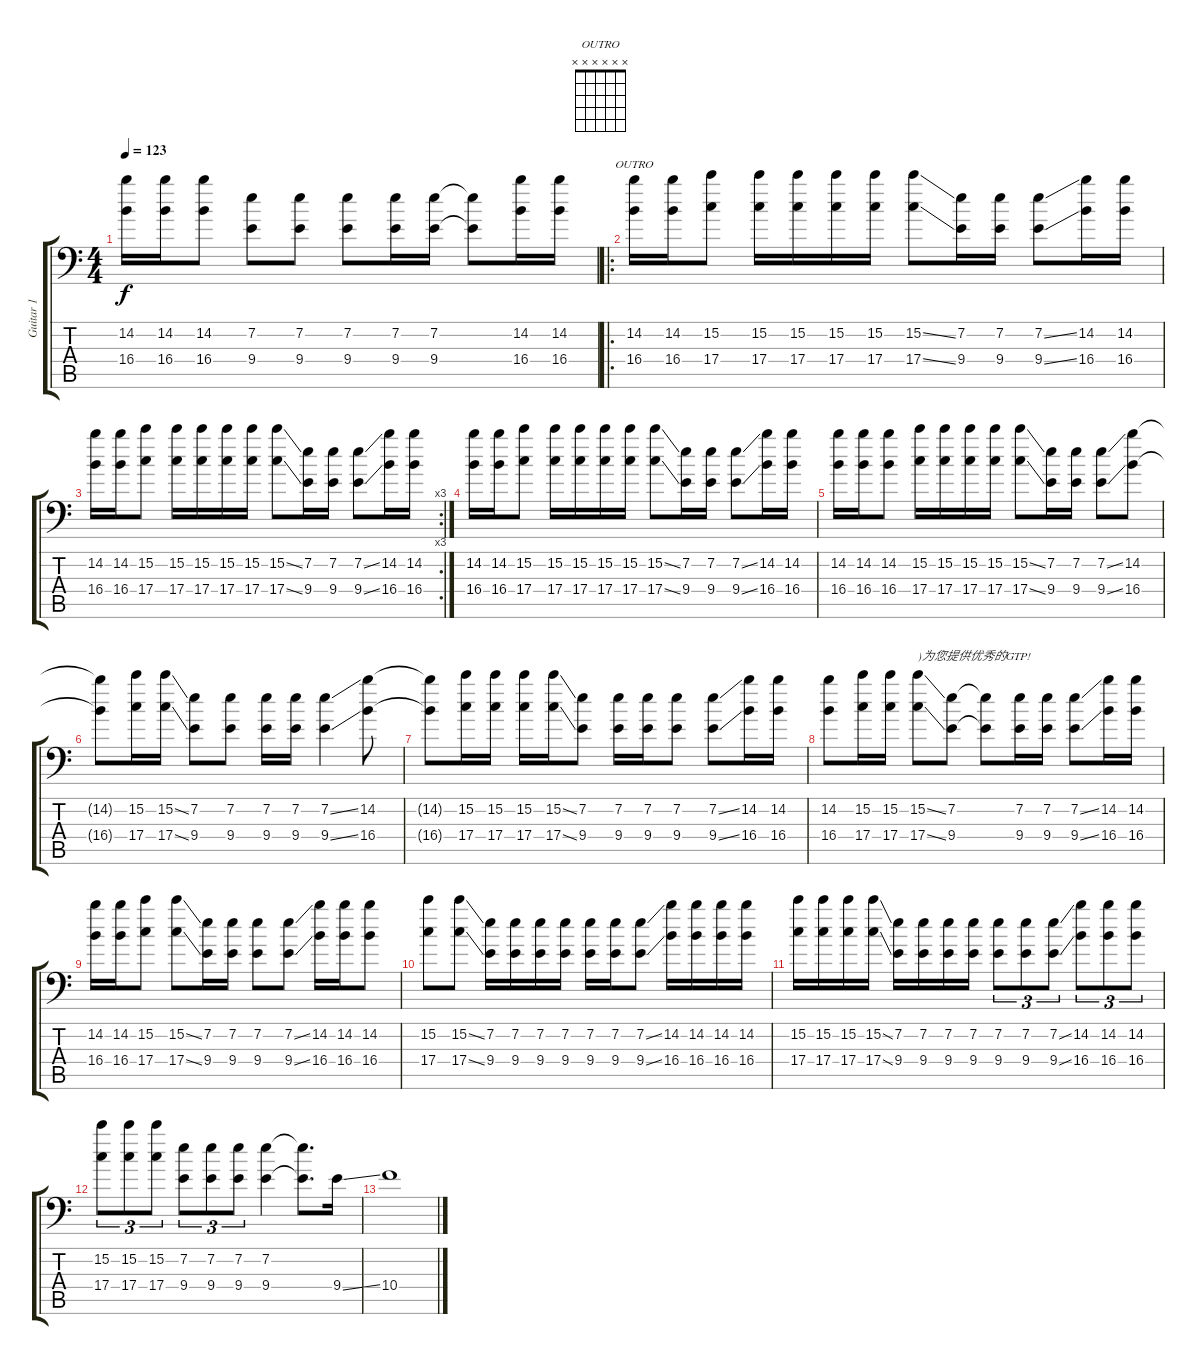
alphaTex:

\track ("Guitar 1" "Guitar 1") {instrument distortionguitar}
\staff {score tabs}
\tuning (D4 A3 F3 G2 D2 A1) {hide}
\chord ("OUTRO" x x x x x x)
\ts (4 4)
\tempo 123
\clef f4
\ks c
(14.2 16.4).16{dy f} (14.2 16.4).16 (14.2 16.4).8 (7.2 9.4).8 (7.2 9.4).8 (7.2 9.4).8 (7.2 9.4).16 (7.2 9.4).16 (7.2{t} 9.4{t}).8 (14.2 16.4).16 (14.2 16.4).16 |
\ro
(14.2 16.4).16{ch "OUTRO"} (14.2 16.4).16 (15.2 17.4).8 (15.2 17.4).16 (15.2 17.4).16 (15.2 17.4).16 (15.2 17.4).16 (15.2{ss} 17.4{ss}).8 (7.2 9.4).16 (7.2 9.4).16 (7.2{ss} 9.4{ss}).8 (14.2 16.4).16 (14.2 16.4).16 |
\rc 3
(14.2 16.4).16 (14.2 16.4).16 (15.2 17.4).8 (15.2 17.4).16 (15.2 17.4).16 (15.2 17.4).16 (15.2 17.4).16 (15.2{ss} 17.4{ss}).8 (7.2 9.4).16 (7.2 9.4).16 (7.2{ss} 9.4{ss}).8 (14.2 16.4).16 (14.2 16.4).16 |
(14.2 16.4).16 (14.2 16.4).16 (15.2 17.4).8 (15.2 17.4).16 (15.2 17.4).16 (15.2 17.4).16 (15.2 17.4).16 (15.2{ss} 17.4{ss}).8 (7.2 9.4).16 (7.2 9.4).16 (7.2{ss} 9.4{ss}).8 (14.2 16.4).16 (14.2 16.4).16 |
(14.2 16.4).16 (14.2 16.4).16 (14.2 16.4).8 (15.2 17.4).16 (15.2 17.4).16 (15.2 17.4).16 (15.2 17.4).16 (15.2{ss} 17.4{ss}).8 (7.2 9.4).16 (7.2 9.4).16 (7.2{ss} 9.4{ss}).8 (14.2 16.4).8 |
(14.2{t} 16.4{t}).8 (15.2 17.4).16 (15.2{ss} 17.4{ss}).16 (7.2 9.4).8 (7.2 9.4).8 (7.2 9.4).16 (7.2 9.4).16 (7.2{ss} 9.4{ss}).4 (14.2 16.4).8 |
(14.2{t} 16.4{t}).8 (15.2 17.4).16 (15.2 17.4).16 (15.2 17.4).16 (15.2{ss} 17.4{ss}).16 (7.2 9.4).8 (7.2 9.4).16 (7.2 9.4).16 (7.2 9.4).8 (7.2{ss} 9.4{ss}).8 (14.2 16.4).16 (14.2 16.4).16 |
(14.2 16.4).8 (15.2 17.4).16 (15.2 17.4).16 (15.2{ss} 17.4{ss}).8{txt ")为您提供优秀的GTP!"} (7.2 9.4).8 (7.2{t} 9.4{t}).8 (7.2 9.4).16 (7.2 9.4).16 (7.2{ss} 9.4{ss}).8 (14.2 16.4).16 (14.2 16.4).16 |
(14.2 16.4).16 (14.2 16.4).16 (15.2 17.4).8 (15.2{ss} 17.4{ss}).8 (7.2 9.4).16 (7.2 9.4).16 (7.2 9.4).8 (7.2{ss} 9.4{ss}).8 (14.2 16.4).16 (14.2 16.4).16 (14.2 16.4).8 |
(15.2 17.4).8 (15.2{ss} 17.4{ss}).8 (7.2 9.4).16 (7.2 9.4).16 (7.2 9.4).16 (7.2 9.4).16 (7.2 9.4).16 (7.2 9.4).16 (7.2{ss} 9.4{ss}).8 (14.2 16.4).16 (14.2 16.4).16 (14.2 16.4).16 (14.2 16.4).16 |
(15.2 17.4).16 (15.2 17.4).16 (15.2 17.4).16 (15.2{ss} 17.4{ss}).16 (7.2 9.4).16 (7.2 9.4).16 (7.2 9.4).16 (7.2 9.4).16 (7.2 9.4).8{tu (3 2)} (7.2 9.4).8{tu (3 2)} (7.2{ss} 9.4{ss}).8{tu (3 2)} (14.2 16.4).8{tu (3 2)} (14.2 16.4).8{tu (3 2)} (14.2 16.4).8{tu (3 2)} |
(15.2 17.4).8{tu (3 2)} (15.2 17.4).8{tu (3 2)} (15.2 17.4).8{tu (3 2)} (7.2 9.4).8{tu (3 2)} (7.2 9.4).8{tu (3 2)} (7.2 9.4).8{tu (3 2)} (7.2 9.4).4 (7.2{t} 9.4{t}).8{d} 9.4{ss}.16 |
10.4.1
